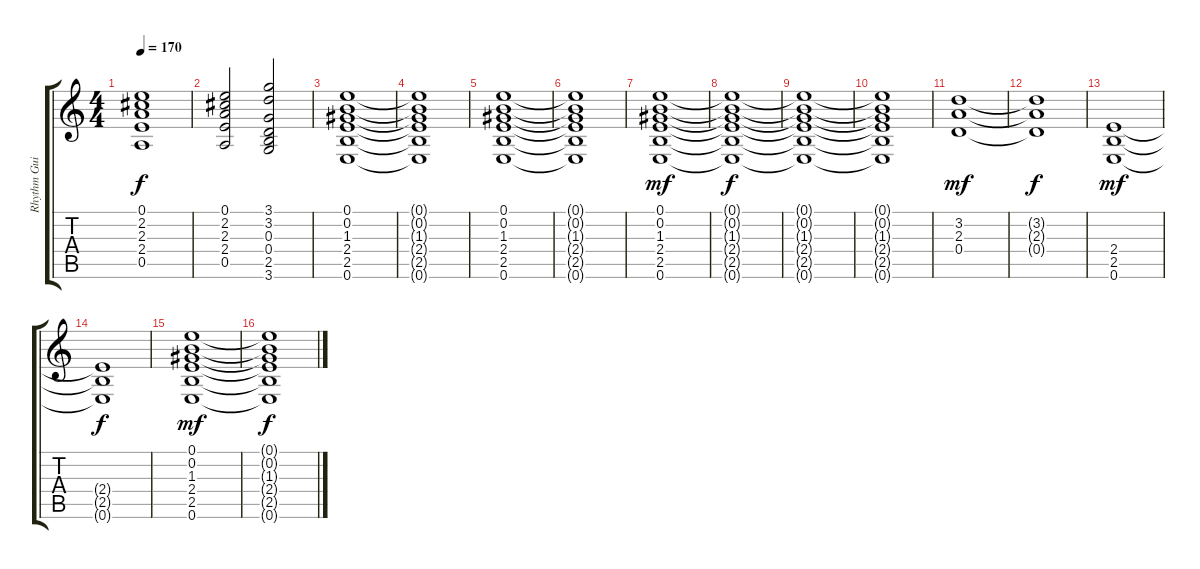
\track ("Rhythm Guitar" "Rhythm Gui") {instrument acousticguitarsteel}
\staff {score tabs}
\tuning (E4 B3 G3 D3 A2 E2) {hide}
\ts (4 4)
\tempo 170
\clef g2
\ks c
(0.1 2.2 2.3 2.4 0.5).1{dy f} |
(0.1 2.2 2.3 2.4 0.5).2 (3.1 3.2 0.3 0.4 2.5 3.6).2 |
(0.1 0.2 1.3 2.4 2.5 0.6).1 |
(0.1{t} 0.2{t} 1.3{t} 2.4{t} 2.5{t} 0.6{t}).1 |
(0.1 0.2 1.3 2.4 2.5 0.6).1 |
(0.1{t} 0.2{t} 1.3{t} 2.4{t} 2.5{t} 0.6{t}).1 |
(0.1 0.2 1.3 2.4 2.5 0.6).1{dy mf} |
(0.1{t} 0.2{t} 1.3{t} 2.4{t} 2.5{t} 0.6{t}).1{dy f} |
(0.1{t} 0.2{t} 1.3{t} 2.4{t} 2.5{t} 0.6{t}).1 |
(0.1{t} 0.2{t} 1.3{t} 2.4{t} 2.5{t} 0.6{t}).1 |
(3.2 2.3 0.4).1{dy mf} |
(3.2{t} 2.3{t} 0.4{t}).1{dy f} |
(2.4 2.5 0.6).1{dy mf} |
(2.4{t} 2.5{t} 0.6{t}).1{dy f} |
(0.1 0.2 1.3 2.4 2.5 0.6).1{dy mf} |
(0.1{t} 0.2{t} 1.3{t} 2.4{t} 2.5{t} 0.6{t}).1{dy f}
